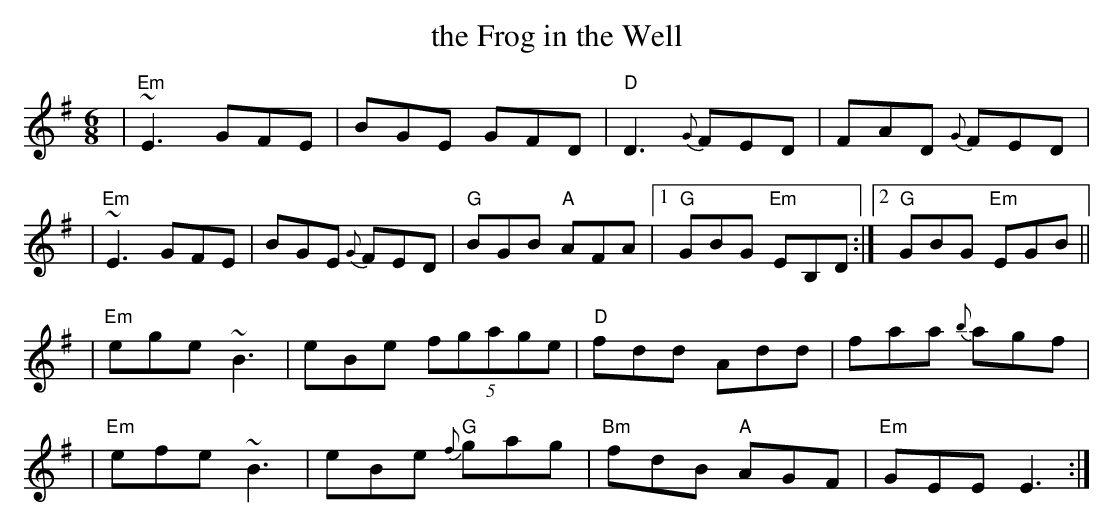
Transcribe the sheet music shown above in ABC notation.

X:1
T: the Frog in the Well
M: 6/8
L: 1/8
K: G
| "Em"~E3 GFE | BGE GFD | "D"D3 {G}FED | FAD {G}FED |
| "Em"~E3 GFE | BGE {G}FED | "G"BGB "A"AFA |1 "G"GBG "Em"EB,D :|2 "G"GBG "Em"EGB ||
| "Em"ege ~B3 | eBe (5fgage | "D"fdd Add | faa {b}agf |
| "Em"efe ~B3 | eBe "G"{f}gag | "Bm"fdB "A"AGF | "Em"GEE E3 :|
